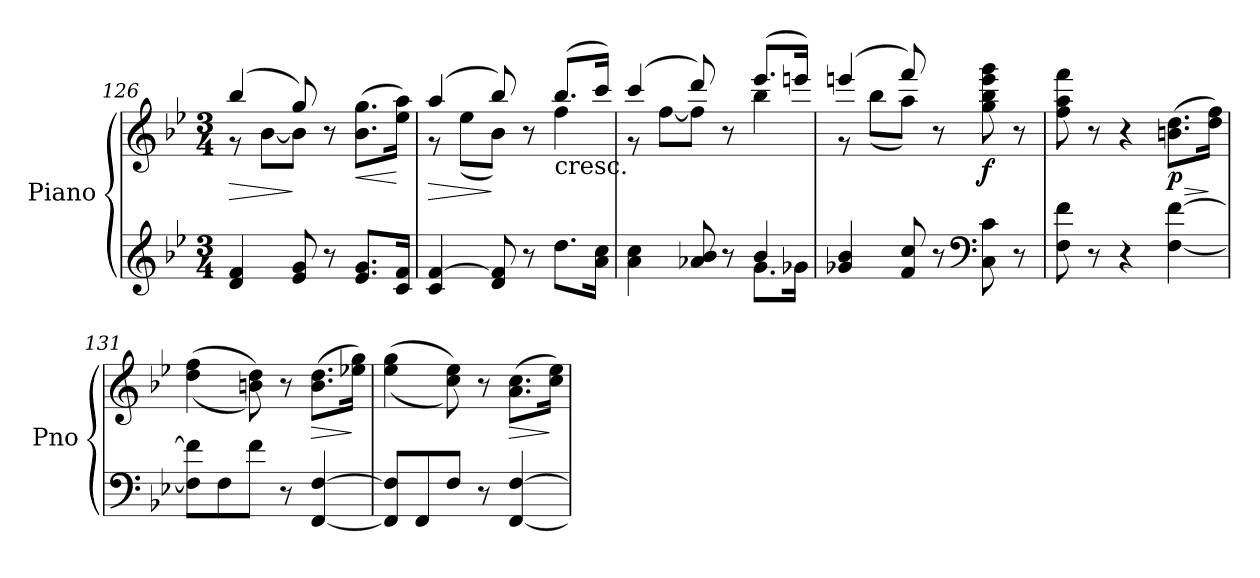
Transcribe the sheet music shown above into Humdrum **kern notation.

**kern	**kern	**dynam
*part1	*part1	*part1
*staff2	*staff1	*staff1/2
*I"Piano	*	*
*I'Pno	*	*
*clefG2	*clefG2	*
*k[b-e-]	*k[b-e-]	*
*B-:	*B-:	*
*M3/4	*M3/4	*
=126	=126	=126
!	!	!LO:HP:b
*	*^	*
4d/ 4f/	(4bb-/	8r	>
.	.	[8b-\L	.
8e-/ 8g/	8gg/)	8b-\J]	]
8r	8r	4.ryy	.
!	!	!	!LO:HP:b
8.e-/ 8.g/L	(8.b-\ 8.gg\L	.	<
16c/ 16f/Jk	16ee-\ 16aa\Jk)	.	[
=127	=127	=127	=127
!	!	!	!LO:HP:b
4c/ [4f/	(4aa/	8r	>
.	.	(8ee-\L	.
8d/ 8f/]	8bb-/)	8b-\J)	]
8r	8r	8ryy	.
!	!LO:TX:b:t=cresc.	!	!
8.dd\L	(8.bb-/L	4ff\	.
16a\ 16cc\Jk	16ccc/Jk)	.	.
=128	=128	=128	=128
*^	*	*	*
4a\ 4cc\	2ryy	(4ccc/	8r	.
.	.	.	[8ff\L	.
8a-X/ 8b-/	.	8ddd/)	8ff\J]	.
8r	.	8r	8ryy	.
4b-/	8.g\L	(8.eee-/L	4bb-\	.
.	16g-X\Jk	16eeen/Jk)	.	.
*v	*v	*	*	*
=129	=129	=129	=129
4g-X/ 4b-/	(4eeen/	8r	.
.	.	(8bb-\L	.
8f/ 8cc/	8fff/)	8aa\J)	.
8r	8r	4.ryy	.
*clefF4	*	*	*
!	!	!	!LO:DY:b
8C\ 8c\	8gg\ 8bb-\ 8eee\ 8ggg\	.	f
8r	8r	.	.
*	*v	*v	*
!!LO:LB:g=z
=130	=130	=130
8F\ 8f\	8ff\ 8aa\ 8fff\	.
8r	8r	.
4r	4r	.
!	!	!LO:HP:b
!	!	!LO:DY:n=1:b
[4F\ [4f\	(8.bn\ 8.dd\L	> p
.	16dd\ 16ff\Jk)	]
=131	=131	=131
8F\] 8f\]L	((4dd\ 4ff\	.
8F\	.	.
8f\J	8bn\ 8dd\))	.
8r	8r	.
!	!	!LO:HP:b
[4FF/ [4F/	(8.b\ 8.dd\L	>
.	16ee-X\ 16gg\Jk)	]
=132	=132	=132
8FF/] 8F/]L	((4ee-\ 4gg\	.
8FF/	.	.
8F/J	8cc\ 8ee-\))	.
8r	8r	.
!	!	!LO:HP:b
[4FF/ [4F/	(8.a\ 8.cc\L	>
.	16cc\ 16ee-\Jk)	]
=	=	=
*-	*-	*-
